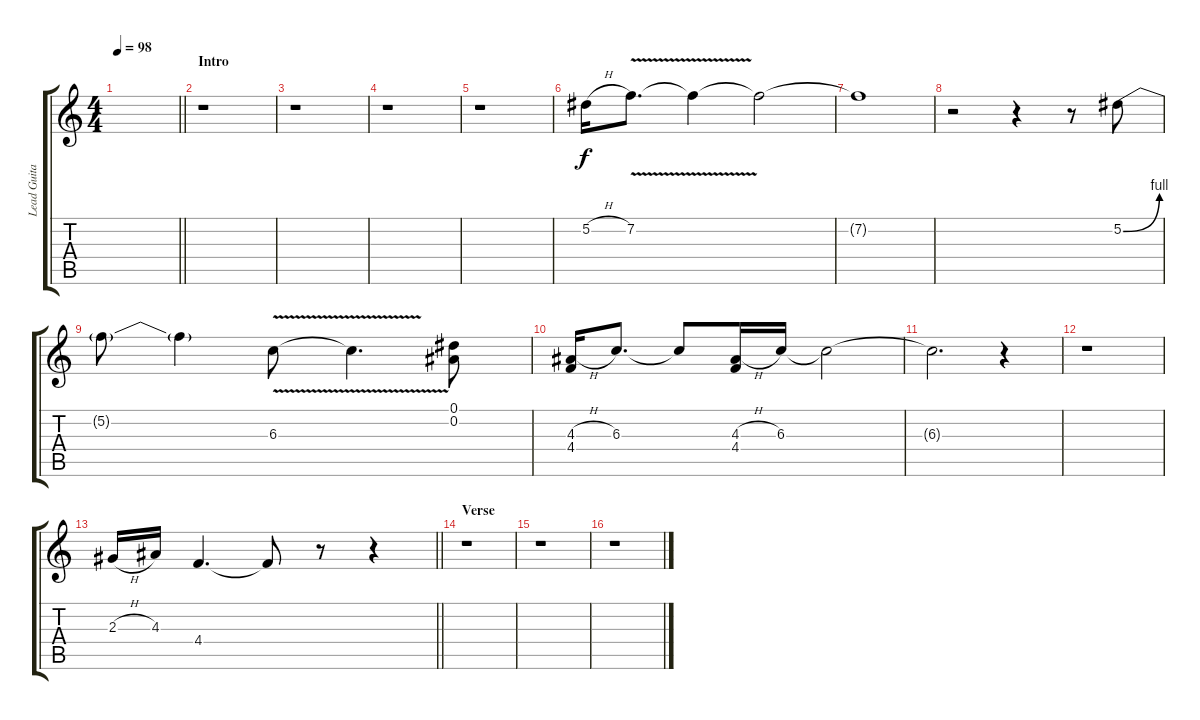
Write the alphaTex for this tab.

\track ("Lead Guitar" "Lead Guita") {instrument overdrivenguitar}
\staff {score tabs}
\tuning (Eb4 Bb3 Gb3 Db3 Ab2 Eb2) {hide}
\ts (4 4)
\tempo 98
\clef g2
\barLineRight lightlight
\ks c
|
\section ("" "Intro")
r.1 |
r.1 |
r.1 |
r.1 |
5.2{h}.16 7.2{v}.8{d} 7.2{t}.4 7.2{t}.2 |
7.2{t}.1 |
r.2 r.4 r.8 5.2{be (bend 0 0 60 4)}.8 |
5.2{t}.8 5.2{t}.4 6.3{v}.8 6.3{t}.4{d} (0.1 0.2).8 |
(4.3{h} 4.4).16 6.3.8{d} 6.3{t}.8 (4.3{h} 4.4).16 6.3.16 6.3{t}.2 |
6.3{t}.2{d} r.4 |
r.1 |
\barLineRight lightlight
2.3{h}.16 4.3.16 4.4.4{d} 4.4{t}.8 r.8 r.4 |
\section ("" "Verse")
r.1 |
r.1 |
r.1
